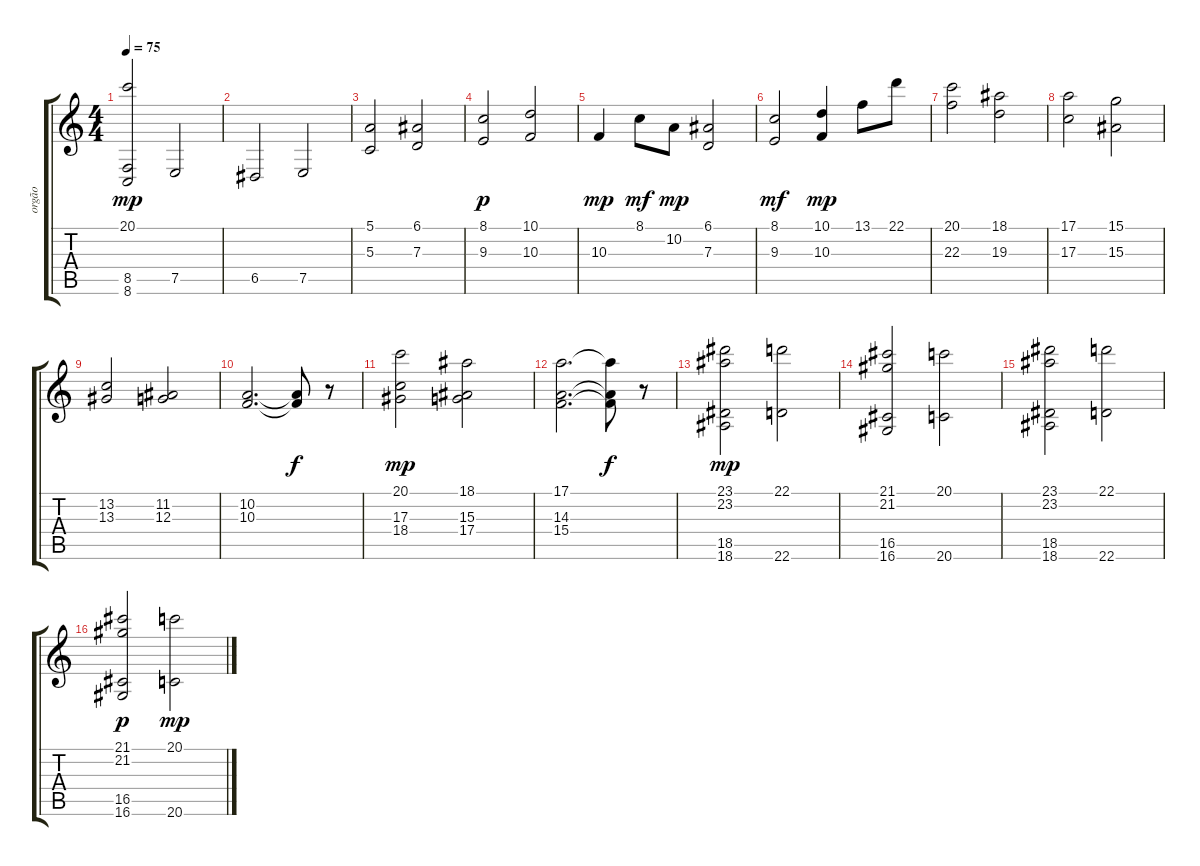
\track ("orgão" "orgão") {instrument stringensemble2}
\staff {score tabs}
\tuning (E4 B3 G3 D3 A2 E2) {hide}
\ts (4 4)
\tempo 75
\clef g2
\ks c
(20.1 8.5 8.6).2{dy mp} 7.5.2 |
6.5.2 7.5.2 |
(5.1 5.3).2 (6.1 7.3).2 |
(8.1 9.3).2{dy p} (10.1 10.3).2 |
10.3.4{dy mp} 8.1.8{dy mf} 10.2.8{dy mp} (6.1 7.3).2 |
(8.1 9.3).2{dy mf} (10.1 10.3).4{dy mp} 13.1.8 22.1.8 |
(20.1 22.3).2 (18.1 19.3).2 |
(17.1 17.3).2 (15.1 15.3).2 |
(13.2 13.3).2 (11.2 12.3).2 |
(10.2 10.3).2{d} (10.2{t} 10.3{t}).8{dy f} r.8 |
(20.1 17.3 18.4).2{dy mp} (18.1 15.3 17.4).2 |
(17.1 14.3 15.4).2{d} (17.1{t} 14.3{t} 15.4{t}).8{dy f} r.8 |
(23.1 23.2 18.5 18.6).2{dy mp} (22.1 22.6).2 |
(21.1 21.2 16.5 16.6).2 (20.1 20.6).2 |
(23.1 23.2 18.5 18.6).2 (22.1 22.6).2 |
(21.1 21.2 16.5 16.6).2{dy p} (20.1 20.6).2{dy mp}
